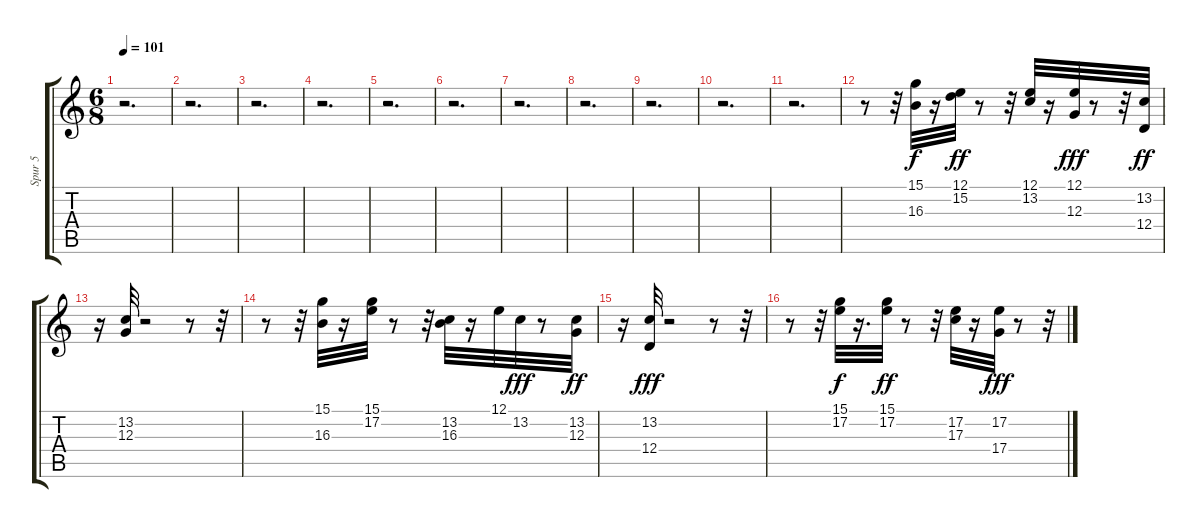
\track ("Spur 5" "Spur 5") {instrument flute}
\staff {score tabs}
\tuning (E4 B3 G3 D3 A2 E2) {hide}
\ts (6 8)
\tempo 101
\clef g2
\ks c
r.2{d dy f} |
r.2{d} |
r.2{d} |
r.2{d} |
r.2{d} |
r.2{d} |
r.2{d} |
r.2{d} |
r.2{d} |
r.2{d} |
r.2{d} |
r.8 r.32 (15.1 16.3).32 r.16 (12.1 15.2).32{dy ff} r.8 r.32 (12.1 13.2).32 r.16 (12.1 12.3).32{dy fff} r.8 r.32 (13.2 12.4).32{dy ff} |
r.16 (13.2 12.3).32 r.2 r.8 r.32 |
r.8 r.32 (15.1 16.3).32 r.16 (15.1 17.2).32 r.8 r.32 (13.2 16.3).32 r.16 12.1.32 13.2.32{dy fff} r.8 (13.2 12.3).32{dy ff} |
r.16 (13.2 12.4).32{dy fff} r.2 r.8 r.32 |
r.8 r.32 (15.1 17.2).32{dy f} r.16{d} (15.1 17.2).32{dy ff} r.8 r.32 (17.2 17.3).32 r.16 (17.2 17.4).32{dy fff} r.8 r.32
